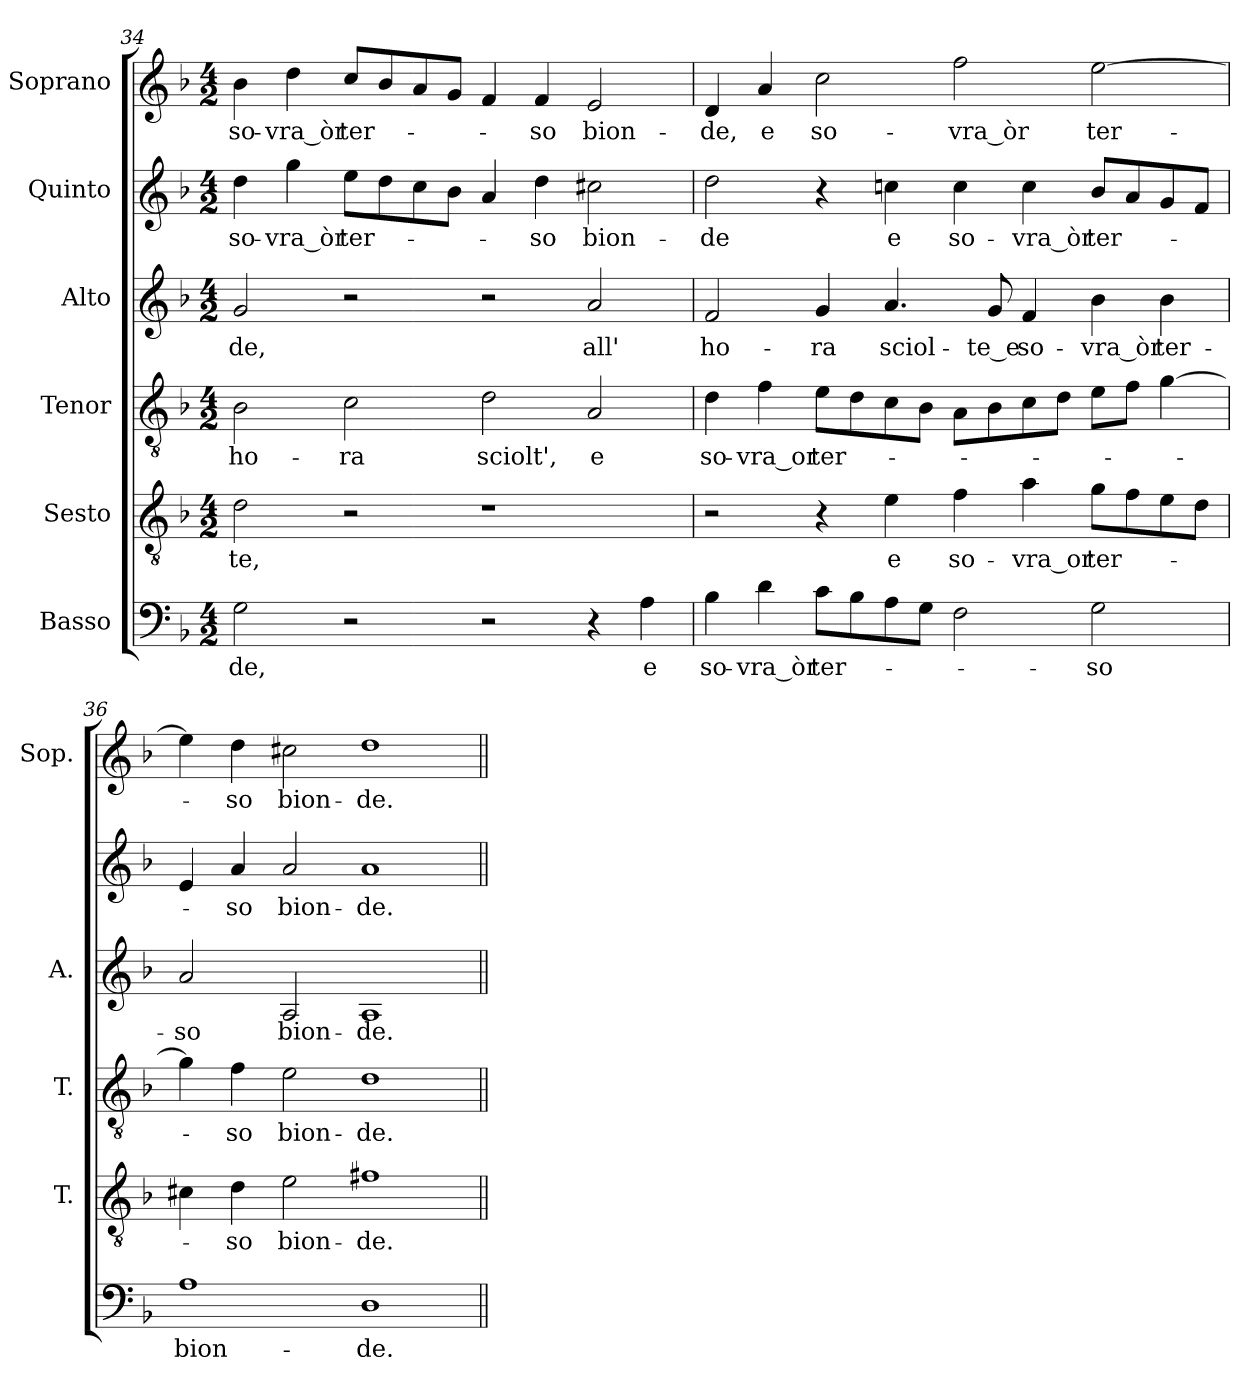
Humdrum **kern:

**kern	**text	**kern	**text	**kern	**text	**kern	**text	**kern	**text	**kern	**text
*part6	*part6	*part5	*part5	*part4	*part4	*part3	*part3	*part2	*part2	*part1	*part1
*staff6	*staff6	*staff5	*staff5	*staff4	*staff4	*staff3	*staff3	*staff2	*staff2	*staff1	*staff1
*I"Basso	*	*I"Sesto	*	*I"Tenor	*	*I"Alto	*	*I"Quinto	*	*I"Soprano	*
*	*	*I'T.	*	*I'T.	*	*I'A.	*	*	*	*I'Sop.	*
*clefF4	*	*clefGv2	*	*clefGv2	*	*clefG2	*	*clefG2	*	*clefG2	*
*	*	*ITrd7c12	*	*ITrd7c12	*	*	*	*	*	*	*
*k[b-]	*	*k[b-]	*	*k[b-]	*	*k[b-]	*	*k[b-]	*	*k[b-]	*
*F:	*	*F:	*	*F:	*	*F:	*	*F:	*	*F:	*
*M4/2	*	*M4/2	*	*M4/2	*	*M4/2	*	*M4/2	*	*M4/2	*
=34	=34	=34	=34	=34	=34	=34	=34	=34	=34	=34	=34
!	!LO:LY:b:color=#000000	!	!	!	!	!	!	!	!	!	!
!	!	!	!LO:LY:b:color=#000000	!	!	!	!	!	!	!	!
!	!	!	!	!	!LO:LY:b:color=#000000	!	!	!	!	!	!
!	!	!	!	!	!	!	!LO:LY:b:color=#000000	!	!	!	!
!	!	!	!	!	!	!	!	!	!LO:LY:b:color=#000000	!	!
!	!	!	!	!	!	!	!	!	!	!	!LO:LY:b:color=#000000
2Gi\	-de,	2Di\	-te,	2BB-i\	ho-	2gi/	-de,	4ddi\	so-	4b-i\	so-
!	!	!	!	!	!	!	!	!	!LO:LY:b:color=#000000	!	!
!	!	!	!	!	!	!	!	!	!	!	!LO:LY:b:color=#000000
.	.	.	.	.	.	.	.	4ggi\	-vra_òr	4ddi\	-vra_òr
!	!	!	!	!	!LO:LY:b:color=#000000	!	!	!	!	!	!
!	!	!	!	!	!	!	!	!	!LO:LY:b:color=#000000	!	!
!	!	!	!	!	!	!	!	!	!	!	!LO:LY:b:color=#000000
2r	.	2r	.	2Ci\	-ra	2r	.	8eei\L	ter-	8cci/L	ter-
.	.	.	.	.	.	.	.	8ddi\	.	8b-i/	.
.	.	.	.	.	.	.	.	8cci\	.	8ai/	.
.	.	.	.	.	.	.	.	8b-i\J	.	8gi/J	.
!	!	!	!	!	!LO:LY:b:color=#000000	!	!	!	!	!	!
2r	.	1r	.	2Di\	sciolt',	2r	.	4ai/	.	4fi/	.
!	!	!	!	!	!	!	!	!	!LO:LY:b:color=#000000	!	!
!	!	!	!	!	!	!	!	!	!	!	!LO:LY:b:color=#000000
.	.	.	.	.	.	.	.	4ddi\	-so	4fi/	-so
!	!	!	!	!	!LO:LY:b:color=#000000	!	!	!	!	!	!
!	!	!	!	!	!	!	!LO:LY:b:color=#000000	!	!	!	!
!	!	!	!	!	!	!	!	!	!LO:LY:b:color=#000000	!	!
!	!	!	!	!	!	!	!	!	!	!	!LO:LY:b:color=#000000
4r	.	.	.	2AAi/	e	2ai/	all'	2cc#Xi\	bion-	2ei/	bion-
!	!LO:LY:b:color=#000000	!	!	!	!	!	!	!	!	!	!
4Ai\	e	.	.	.	.	.	.	.	.	.	.
=35	=35	=35	=35	=35	=35	=35	=35	=35	=35	=35	=35
!	!LO:LY:b:color=#000000	!	!	!	!	!	!	!	!	!	!
!	!	!	!	!	!LO:LY:b:color=#000000	!	!	!	!	!	!
!	!	!	!	!	!	!	!LO:LY:b:color=#000000	!	!	!	!
!	!	!	!	!	!	!	!	!	!LO:LY:b:color=#000000	!	!
!	!	!	!	!	!	!	!	!	!	!	!LO:LY:b:color=#000000
4B-i\	so-	2r	.	4Di\	so-	2fi/	ho-	2ddi\	-de	4di/	-de,
!	!LO:LY:b:color=#000000	!	!	!	!	!	!	!	!	!	!
!	!	!	!	!	!LO:LY:b:color=#000000	!	!	!	!	!	!
!	!	!	!	!	!	!	!	!	!	!	!LO:LY:b:color=#000000
4di\	-vra_òr	.	.	4Fi\	-vra_or	.	.	.	.	4ai/	e
!	!LO:LY:b:color=#000000	!	!	!	!	!	!	!	!	!	!
!	!	!	!	!	!LO:LY:b:color=#000000	!	!	!	!	!	!
!	!	!	!	!	!	!	!LO:LY:b:color=#000000	!	!	!	!
!	!	!	!	!	!	!	!	!	!	!	!LO:LY:b:color=#000000
8ci\L	ter-	4r	.	8Ei\L	ter-	4gi/	-ra	4r	.	2cci\	so-
8B-i\	.	.	.	8Di\	.	.	.	.	.	.	.
!	!	!	!LO:LY:b:color=#000000	!	!	!	!	!	!	!	!
!	!	!	!	!	!	!	!LO:LY:b:color=#000000	!	!	!	!
!	!	!	!	!	!	!	!	!	!LO:LY:b:color=#000000	!	!
8Ai\	.	4Ei\	e	8Ci\	.	4.ai/	sciol-	4ccni\	e	.	.
8Gi\J	.	.	.	8BB-i\J	.	.	.	.	.	.	.
!	!	!	!LO:LY:b:color=#000000	!	!	!	!	!	!	!	!
!	!	!	!	!	!	!	!	!	!LO:LY:b:color=#000000	!	!
!	!	!	!	!	!	!	!	!	!	!	!LO:LY:b:color=#000000
2Fi\	.	4Fi\	so-	8AAi\L	.	.	.	4cci\	so-	2ffi\	-vra_òr
!	!	!	!	!	!	!	!LO:LY:b:color=#000000	!	!	!	!
.	.	.	.	8BB-i\	.	8gi/	-te_e	.	.	.	.
!	!	!	!LO:LY:b:color=#000000	!	!	!	!	!	!	!	!
!	!	!	!	!	!	!	!LO:LY:b:color=#000000	!	!	!	!
!	!	!	!	!	!	!	!	!	!LO:LY:b:color=#000000	!	!
.	.	4Ai\	-vra_or	8Ci\	.	4fi/	so-	4cci\	-vra_òr	.	.
.	.	.	.	8Di\J	.	.	.	.	.	.	.
!	!LO:LY:b:color=#000000	!	!	!	!	!	!	!	!	!	!
!	!	!	!LO:LY:b:color=#000000	!	!	!	!	!	!	!	!
!	!	!	!	!	!	!	!LO:LY:b:color=#000000	!	!	!	!
!	!	!	!	!	!	!	!	!	!LO:LY:b:color=#000000	!	!
!	!	!	!	!	!	!	!	!	!	!	!LO:LY:b:color=#000000
2Gi\	-so	8Gi\L	ter-	8Ei\L	.	4b-i\	-vra_òr	8b-i/L	ter-	[2eei\	ter-
.	.	8Fi\	.	8Fi\J	.	.	.	8ai/	.	.	.
!	!	!	!	!	!	!	!LO:LY:b:color=#000000	!	!	!	!
.	.	8Ei\	.	[4Gi\	.	4b-i\	ter-	8gi/	.	.	.
.	.	8Di\J	.	.	.	.	.	8fi/J	.	.	.
=36	=36	=36	=36	=36	=36	=36	=36	=36	=36	=36	=36
!	!LO:LY:b:color=#000000	!	!	!	!	!	!	!	!	!	!
!	!	!	!	!	!	!	!LO:LY:b:color=#000000	!	!	!	!
1Ai	bion-	4C#Xi\	.	4Gi\]	.	2ai/	-so	4ei/	.	4eei\]	.
!	!	!	!LO:LY:b:color=#000000	!	!	!	!	!	!	!	!
!	!	!	!	!	!LO:LY:b:color=#000000	!	!	!	!	!	!
!	!	!	!	!	!	!	!	!	!LO:LY:b:color=#000000	!	!
!	!	!	!	!	!	!	!	!	!	!	!LO:LY:b:color=#000000
.	.	4Di\	-so	4Fi\	-so	.	.	4ai/	-so	4ddi\	-so
!	!	!	!LO:LY:b:color=#000000	!	!	!	!	!	!	!	!
!	!	!	!	!	!LO:LY:b:color=#000000	!	!	!	!	!	!
!	!	!	!	!	!	!	!LO:LY:b:color=#000000	!	!	!	!
!	!	!	!	!	!	!	!	!	!LO:LY:b:color=#000000	!	!
!	!	!	!	!	!	!	!	!	!	!	!LO:LY:b:color=#000000
.	.	2Ei\	bion-	2Ei\	bion-	2Ai/	bion-	2ai/	bion-	2cc#Xi\	bion-
!	!LO:LY:b:color=#000000	!	!	!	!	!	!	!	!	!	!
!	!	!	!LO:LY:b:color=#000000	!	!	!	!	!	!	!	!
!	!	!	!	!	!LO:LY:b:color=#000000	!	!	!	!	!	!
!	!	!	!	!	!	!	!LO:LY:b:color=#000000	!	!	!	!
!	!	!	!	!	!	!	!	!	!LO:LY:b:color=#000000	!	!
!	!	!	!	!	!	!	!	!	!	!	!LO:LY:b:color=#000000
1Di	-de.	1F#Xi	-de.	1Di	-de.	1Ai	-de.	1ai	-de.	1ddi	-de.
=||	=||	=||	=||	=||	=||	=||	=||	=||	=||	=||	=||
*-	*-	*-	*-	*-	*-	*-	*-	*-	*-	*-	*-
